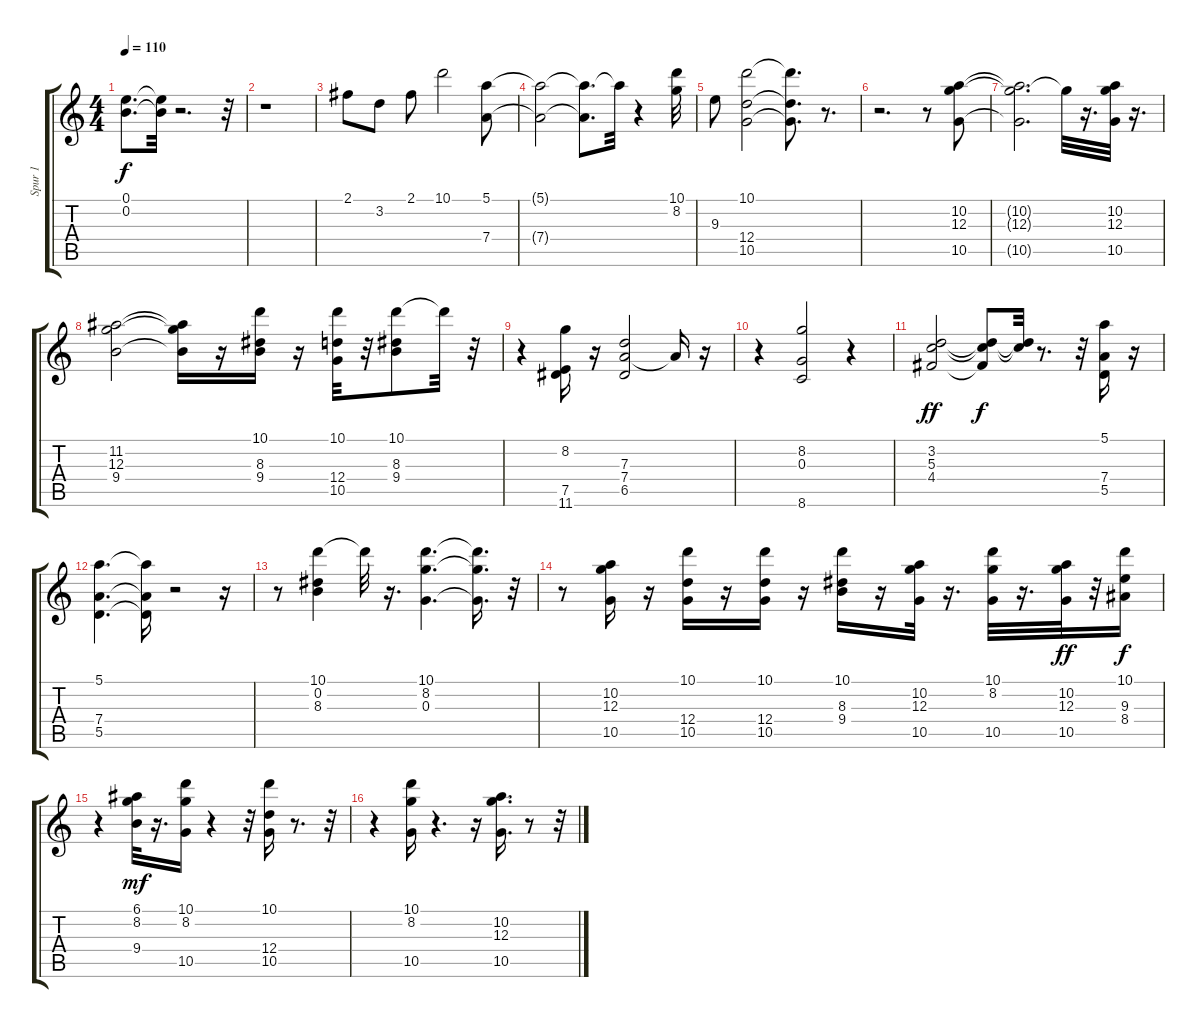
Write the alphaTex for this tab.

\track ("Spur 1" "Spur 1") {instrument acousticguitarsteel}
\staff {score tabs}
\tuning (E4 B3 G3 D3 A2 E2) {hide}
\ts (4 4)
\tempo 110
\clef g2
\ks c
(0.1 0.2).8{d dy f} (0.1{t} 0.2{t}).32 r.2{d} r.32 |
r.1 |
2.1.8 3.2.8 2.1.8 10.1.2 (5.1 7.4).8 |
(5.1{t} 7.4{t}).2 (5.1{t} 7.4{t}).8{d} 5.1{t}.32 r.4 (10.1 8.2).32 |
9.3.8 (10.1 12.4 10.5).2 (10.1{t} 12.4{t} 10.5{t}).8{d} r.8{d} |
r.2{d} r.8 (10.2 12.3 10.5).8 |
(10.2{t} 12.3{t} 10.5{t}).2{d} 12.3{t}.32 r.16{d} (10.2 12.3 10.5).32 r.16{d} |
(11.2 12.3 9.4).2 (11.2{t} 12.3{t} 9.4{t}).16 r.16 (10.1 8.3 9.4).16 r.16 (10.1 12.4 10.5).32 r.32 (10.1 8.3 9.4).8 10.1{t}.32 r.32 |
r.4 (8.2 7.5 11.6).16 r.16 (7.3 7.4 6.5).2 7.4{t}.16 r.16 |
r.4 (8.2 0.3 8.6).2 r.4 |
(3.2 5.3 4.4).2{dy ff} (3.2{t} 5.3{t} 4.4{t}).8{dy f} (3.2{t} 5.3{t}).32 r.8{d} r.32 (5.1 7.4 5.5).16 r.16 |
(5.1 7.4 5.5).4{d} (5.1{t} 7.4{t} 5.5{t}).16 r.2 r.16 |
r.8 (10.1 0.2 8.3).4 10.1{t}.32 r.16{d} (10.1 8.2 0.3).4{d} (10.1{t} 8.2{t} 0.3{t}).16{d} r.32 |
r.8 (10.2 12.3 10.5).16 r.16 (10.1 12.4 10.5).16 r.16 (10.1 12.4 10.5).16 r.16 (10.1 8.3 9.4).16 r.16 (10.2 12.3 10.5).32 r.16{d} (10.1 8.2 10.5).32 r.16{d} (10.2 12.3 10.5).32{dy ff} r.32 (10.1 9.3 8.4).16{dy f} |
r.4 (6.1 8.2 9.4).32{dy mf} r.16{d} (10.1 8.2 10.5).16 r.4 r.32 (10.1 12.4 10.5).16 r.8{d} r.32 |
r.4 (10.1 8.2 10.5).16 r.4{d} r.16 (10.2 12.3 10.5).16{d} r.8 r.32
